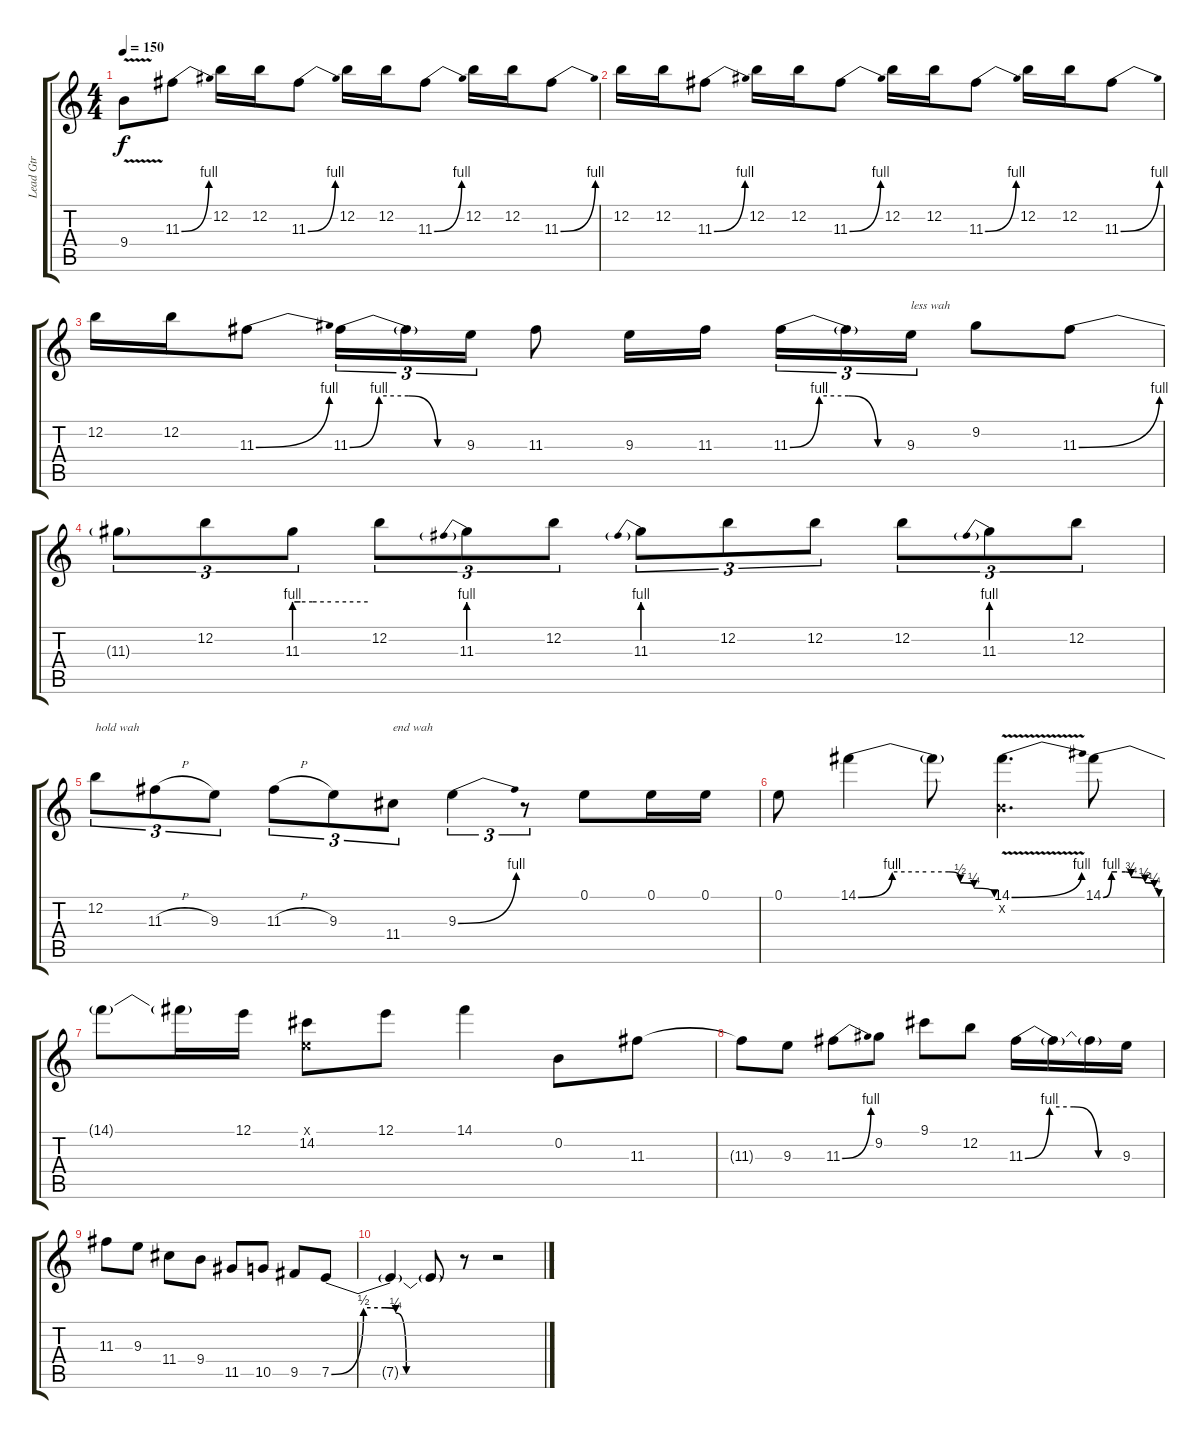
\track ("Lead Gtr" "Lead Gtr") {instrument overdrivenguitar}
\staff {score tabs}
\tuning (E4 B3 G3 D3 A2 E2) {hide}
\ts (4 4)
\tempo 150
\clef g2
\ks c
9.4{v t}.8{dy f} 11.3{be (bend 0 0 60 4)}.8 12.2.16 12.2.16 11.3{be (bend 0 0 60 4)}.8 12.2.16 12.2.16 11.3{be (bend 0 0 60 4)}.8 12.2.16 12.2.16 11.3{be (bend 0 0 60 4)}.8 |
12.2.16 12.2.16 11.3{be (bend 0 0 60 4)}.8 12.2.16 12.2.16 11.3{be (bend 0 0 60 4)}.8 12.2.16 12.2.16 11.3{be (bend 0 0 60 4)}.8 12.2.16 12.2.16 11.3{be (bend 0 0 60 4)}.8 |
12.2.16 12.2.16 11.3{be (bend 0 0 60 4)}.8 11.3{be (custom 0 0 15 4 30 4 45 0 60 0)}.16{tu (3 2)} 11.3{t}.16{tu (3 2)} 9.3.16{tu (3 2)} 11.3.8 9.3.16 11.3.16{beam splitsecondary} 11.3{be (custom 0 0 15 4 30 4 45 0 60 0)}.16{tu (3 2)} 11.3{t}.16{tu (3 2)} 9.3.16{tu (3 2) txt "less wah"} 9.2.8 11.3{be (bend 0 0 60 4)}.8 |
11.3{t}.8{tu (3 2)} 12.2.8{tu (3 2)} 11.3{be (custom 0 4 5 4 15 4 30 4 60 4)}.8{tu (3 2)} 12.2.8{tu (3 2)} 11.3{be (prebend 0 4 60 4)}.8{tu (3 2)} 12.2.8{tu (3 2)} 11.3{be (prebend 0 4 60 4)}.8{tu (3 2)} 12.2.8{tu (3 2)} 12.2.8{tu (3 2)} 12.2.8{tu (3 2)} 11.3{be (prebend 0 4 60 4)}.8{tu (3 2)} 12.2.8{tu (3 2)} |
12.2.8{tu (3 2) txt "hold wah"} 11.3{h}.8{tu (3 2)} 9.3.8{tu (3 2)} 11.3{h}.8{tu (3 2)} 9.3.8{tu (3 2)} 11.4.8{tu (3 2) txt "end wah"} 9.3{be (bend 0 0 60 4)}.4{tu (3 2)} r.8{tu (3 2)} 0.1.8 0.1.16 0.1.16 |
0.1.8 14.1{be (custom 0 0 15 4 30 4 40 4 45 2 51 1 60 0)}.4 14.1{t}.8 (14.1{be (bend 0 0 60 4) v} 0.2{v x}).4{d} 14.1{be (custom 0 0 9 4 15 4 24 4 30 3 45 2 55 1 60 0)}.8 |
14.1{t}.8 14.1{t}.16 12.1.16 (0.1{x} 14.2).8 12.1.8 14.1.4 0.2.8 11.3.8 |
11.3{t}.8 9.3.8 11.3{be (bend 0 0 60 4)}.8 9.2.8 9.1.8 12.2.8 11.3{be (custom 0 0 15 4 30 4 45 0 60 0)}.16 11.3{t}.16 11.3{t}.16 9.3.16 |
11.3.8 9.3.8 11.4.8 9.4.8 11.5.8 10.5.8 9.5.8 7.5{be (custom 0 0 15 2 25 2 30 1 35 0 45 0 60 0)}.8 |
7.5{t}.4 7.5{t}.8 r.8 r.2
